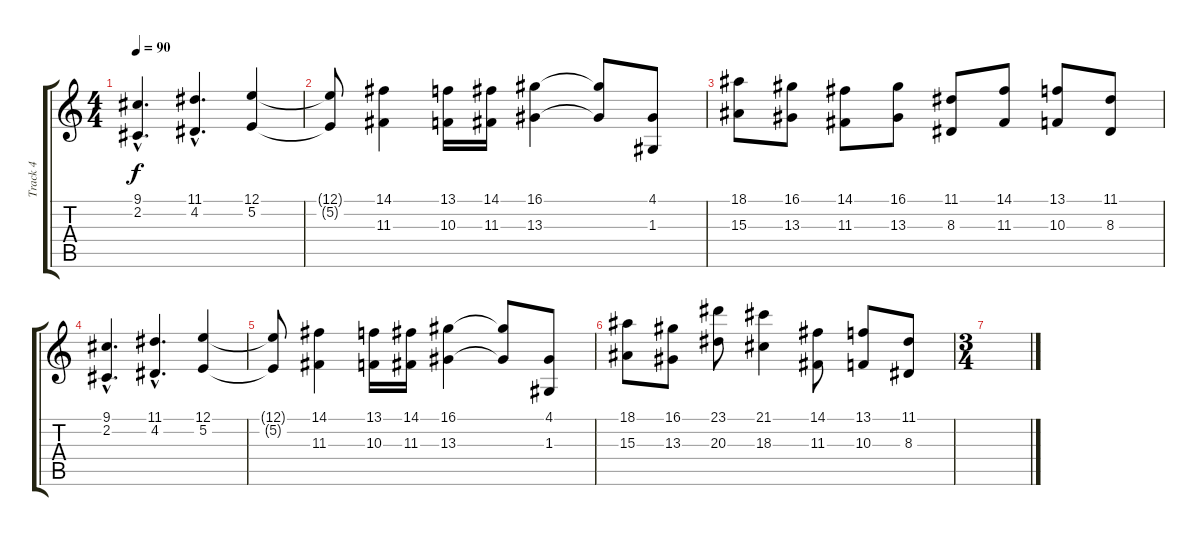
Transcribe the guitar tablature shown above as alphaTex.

\track ("Track 4" "Track 4") {instrument stringensemble1}
\staff {score tabs}
\tuning (E4 B3 G3 D3 A2 E2) {hide}
\ts (4 4)
\tempo 90
\clef g2
\ks c
(9.1{hac} 2.2{hac}).4{d dy f} (11.1{hac} 4.2{hac}).4{d} (12.1 5.2).4 |
(12.1{t} 5.2{t}).8 (14.1 11.3).4 (13.1 10.3).16 (14.1 11.3).16 (16.1 13.3).4 (16.1{t} 13.3{t}).8 (4.1 1.3).8 |
(18.1 15.3).8 (16.1 13.3).8 (14.1 11.3).8 (16.1 13.3).8 (11.1 8.3).8 (14.1 11.3).8 (13.1 10.3).8 (11.1 8.3).8 |
(9.1{hac} 2.2{hac}).4{d} (11.1{hac} 4.2{hac}).4{d} (12.1 5.2).4 |
(12.1{t} 5.2{t}).8 (14.1 11.3).4 (13.1 10.3).16 (14.1 11.3).16 (16.1 13.3).4 (16.1{t} 13.3{t}).8 (4.1 1.3).8 |
(18.1 15.3).8 (16.1 13.3).8 (23.1 20.3).8 (21.1 18.3).4 (14.1 11.3).8 (13.1 10.3).8 (11.1 8.3).8 |
\ts (3 4)
